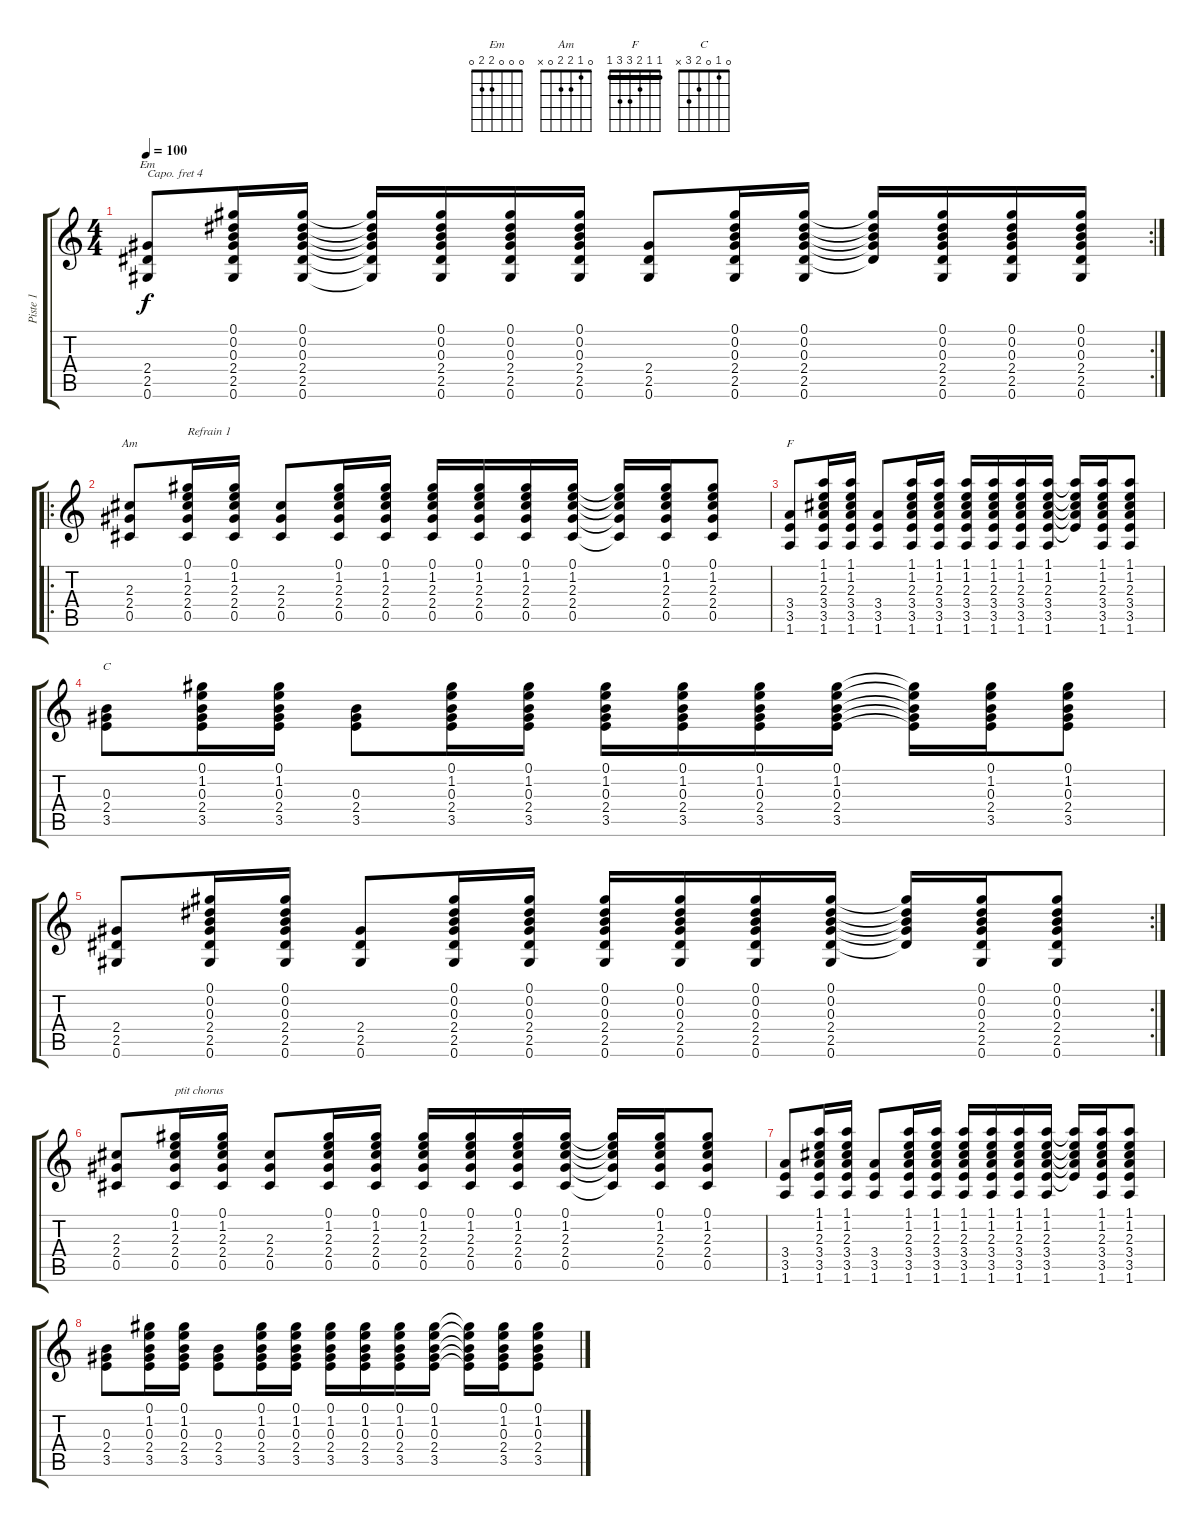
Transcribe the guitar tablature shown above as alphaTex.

\track ("Piste 1" "Piste 1") {instrument acousticguitarnylon}
\staff {score tabs}
\capo 4
\tuning (E4 B3 G3 D3 A2 E2) {hide}
\chord ("Em" 0 0 0 2 2 0)
\chord ("Am" 0 1 2 2 0 x)
\chord ("F" 1 1 2 3 3 1) {barre 1}
\chord ("C" 0 1 0 2 3 x)
\rc 2
\ts (4 4)
\tempo 100
\clef g2
\ks c
(2.4 2.5 0.6).8{ch "Em" dy f} (0.1 0.2 0.3 2.4 2.5 0.6).16 (0.1 0.2 0.3 2.4 2.5 0.6).16 (0.1{t} 0.2{t} 0.3{t} 2.4{t} 2.5{t} 0.6{t}).16 (0.1 0.2 0.3 2.4 2.5 0.6).16 (0.1 0.2 0.3 2.4 2.5 0.6).16 (0.1 0.2 0.3 2.4 2.5 0.6).16 (2.4 2.5 0.6).8 (0.1 0.2 0.3 2.4 2.5 0.6).16 (0.1 0.2 0.3 2.4 2.5 0.6).16 (0.1{t} 0.2{t} 0.3{t} 2.4{t} 2.5{t}).16 (0.1 0.2 0.3 2.4 2.5 0.6).16 (0.1 0.2 0.3 2.4 2.5 0.6).16 (0.1 0.2 0.3 2.4 2.5 0.6).16 |
\ro
(2.3 2.4 0.5).8{ch "Am"} (0.1 1.2 2.3 2.4 0.5).16{txt "Refrain 1"} (0.1 1.2 2.3 2.4 0.5).16 (2.3 2.4 0.5).8 (0.1 1.2 2.3 2.4 0.5).16 (0.1 1.2 2.3 2.4 0.5).16 (0.1 1.2 2.3 2.4 0.5).16 (0.1 1.2 2.3 2.4 0.5).16 (0.1 1.2 2.3 2.4 0.5).16 (0.1 1.2 2.3 2.4 0.5).16 (0.1{t} 1.2{t} 2.3{t} 2.4{t} 0.5{t}).16 (0.1 1.2 2.3 2.4 0.5).16 (0.1 1.2 2.3 2.4 0.5).8 |
(3.4 3.5 1.6).8{ch "F"} (1.1 1.2 2.3 3.4 3.5 1.6).16 (1.1 1.2 2.3 3.4 3.5 1.6).16 (3.4 3.5 1.6).8 (1.1 1.2 2.3 3.4 3.5 1.6).16 (1.1 1.2 2.3 3.4 3.5 1.6).16 (1.1 1.2 2.3 3.4 3.5 1.6).16 (1.1 1.2 2.3 3.4 3.5 1.6).16 (1.1 1.2 2.3 3.4 3.5 1.6).16 (1.1 1.2 2.3 3.4 3.5 1.6).16 (1.1{t} 1.2{t} 2.3{t} 3.4{t} 3.5{t}).16 (1.1 1.2 2.3 3.4 3.5 1.6).16 (1.1 1.2 2.3 3.4 3.5 1.6).8 |
(0.3 2.4 3.5).8{ch "C"} (0.1 1.2 0.3 2.4 3.5).16 (0.1 1.2 0.3 2.4 3.5).16 (0.3 2.4 3.5).8 (0.1 1.2 0.3 2.4 3.5).16 (0.1 1.2 0.3 2.4 3.5).16 (0.1 1.2 0.3 2.4 3.5).16 (0.1 1.2 0.3 2.4 3.5).16 (0.1 1.2 0.3 2.4 3.5).16 (0.1 1.2 0.3 2.4 3.5).16 (0.1{t} 1.2{t} 0.3{t} 2.4{t} 3.5{t}).16 (0.1 1.2 0.3 2.4 3.5).16 (0.1 1.2 0.3 2.4 3.5).8 |
\rc 2
(2.4 2.5 0.6).8 (0.1 0.2 0.3 2.4 2.5 0.6).16 (0.1 0.2 0.3 2.4 2.5 0.6).16 (2.4 2.5 0.6).8 (0.1 0.2 0.3 2.4 2.5 0.6).16 (0.1 0.2 0.3 2.4 2.5 0.6).16 (0.1 0.2 0.3 2.4 2.5 0.6).16 (0.1 0.2 0.3 2.4 2.5 0.6).16 (0.1 0.2 0.3 2.4 2.5 0.6).16 (0.1 0.2 0.3 2.4 2.5 0.6).16 (0.1{t} 0.2{t} 0.3{t} 2.4{t} 2.5{t}).16 (0.1 0.2 0.3 2.4 2.5 0.6).16 (0.1 0.2 0.3 2.4 2.5 0.6).8 |
(2.3 2.4 0.5).8 (0.1 1.2 2.3 2.4 0.5).16{txt "ptit chorus"} (0.1 1.2 2.3 2.4 0.5).16 (2.3 2.4 0.5).8 (0.1 1.2 2.3 2.4 0.5).16 (0.1 1.2 2.3 2.4 0.5).16 (0.1 1.2 2.3 2.4 0.5).16 (0.1 1.2 2.3 2.4 0.5).16 (0.1 1.2 2.3 2.4 0.5).16 (0.1 1.2 2.3 2.4 0.5).16 (0.1{t} 1.2{t} 2.3{t} 2.4{t} 0.5{t}).16 (0.1 1.2 2.3 2.4 0.5).16 (0.1 1.2 2.3 2.4 0.5).8 |
(3.4 3.5 1.6).8 (1.1 1.2 2.3 3.4 3.5 1.6).16 (1.1 1.2 2.3 3.4 3.5 1.6).16 (3.4 3.5 1.6).8 (1.1 1.2 2.3 3.4 3.5 1.6).16 (1.1 1.2 2.3 3.4 3.5 1.6).16 (1.1 1.2 2.3 3.4 3.5 1.6).16 (1.1 1.2 2.3 3.4 3.5 1.6).16 (1.1 1.2 2.3 3.4 3.5 1.6).16 (1.1 1.2 2.3 3.4 3.5 1.6).16 (1.1{t} 1.2{t} 2.3{t} 3.4{t} 3.5{t}).16 (1.1 1.2 2.3 3.4 3.5 1.6).16 (1.1 1.2 2.3 3.4 3.5 1.6).8 |
(0.3 2.4 3.5).8 (0.1 1.2 0.3 2.4 3.5).16 (0.1 1.2 0.3 2.4 3.5).16 (0.3 2.4 3.5).8 (0.1 1.2 0.3 2.4 3.5).16 (0.1 1.2 0.3 2.4 3.5).16 (0.1 1.2 0.3 2.4 3.5).16 (0.1 1.2 0.3 2.4 3.5).16 (0.1 1.2 0.3 2.4 3.5).16 (0.1 1.2 0.3 2.4 3.5).16 (0.1{t} 1.2{t} 0.3{t} 2.4{t} 3.5{t}).16 (0.1 1.2 0.3 2.4 3.5).16 (0.1 1.2 0.3 2.4 3.5).8
